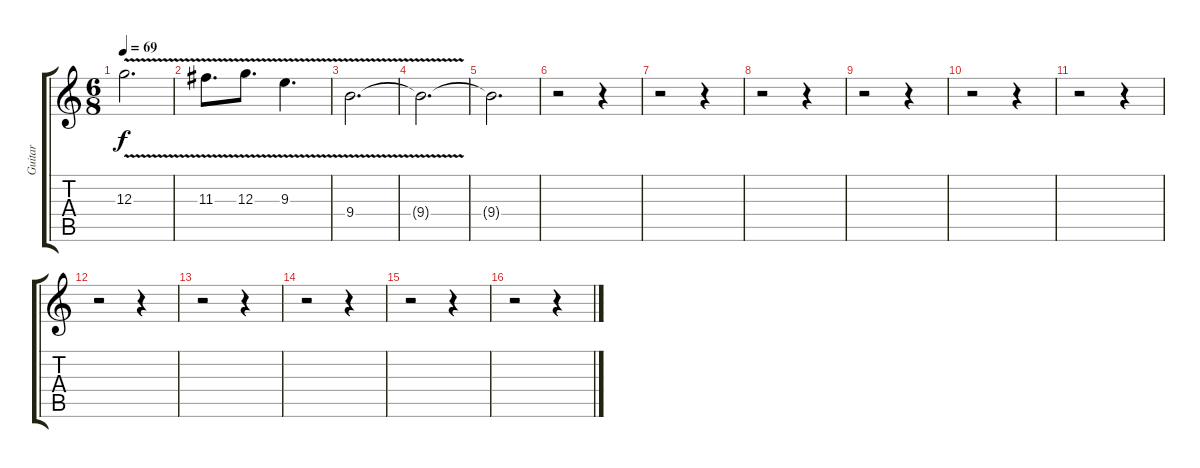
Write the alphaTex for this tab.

\track ("Guitar" "Guitar") {instrument distortionguitar}
\staff {score tabs}
\tuning (E4 B3 G3 D3 A2 E2) {hide}
\ts (6 8)
\tempo 69
\clef g2
\ks c
12.3{v}.2{d dy f} |
11.3{v}.8{d} 12.3{v}.8{d} 9.3{v}.4{d} |
9.4{v}.2{d} |
9.4{t}.2{d} |
9.4{t}.2{d} |
r.2 r.4 |
r.2 r.4 |
r.2 r.4 |
r.2 r.4 |
r.2 r.4 |
r.2 r.4 |
r.2 r.4 |
r.2 r.4 |
r.2 r.4 |
r.2 r.4 |
r.2 r.4
